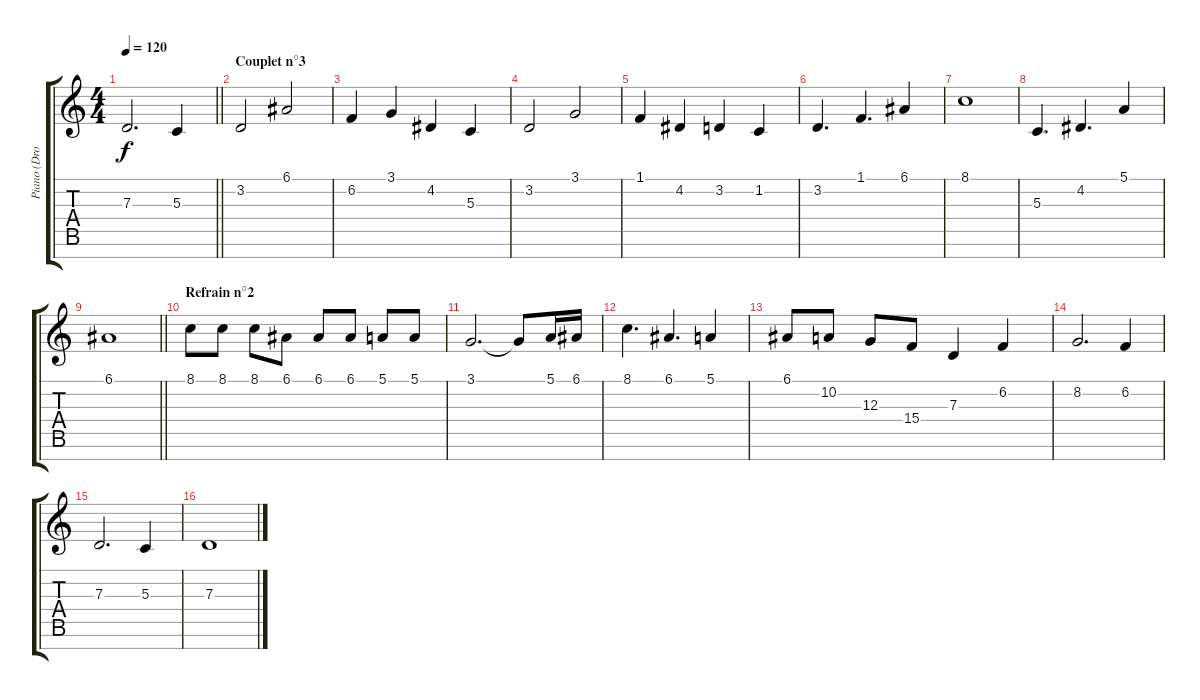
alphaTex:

\track ("Piano (Droite Moyenne)" "Piano (Dro") {instrument acousticgrandpiano}
\staff {score tabs}
\tuning (E4 B3 G3 D3 A2 E2 B1) {hide}
\ts (4 4)
\tempo 120
\clef g2
\barLineRight lightlight
\ks c
7.3{t}.2{d dy f} 5.3.4 |
\section ("" "Couplet n°3")
3.2.2 6.1.2 |
6.2.4 3.1.4 4.2.4 5.3.4 |
3.2.2 3.1.2 |
1.1.4 4.2.4 3.2.4 1.2.4 |
3.2.4{d} 1.1.4{d} 6.1.4 |
8.1.1 |
5.3.4{d} 4.2.4{d} 5.1.4 |
\barLineRight lightlight
6.1.1 |
\section ("" "Refrain n°2")
8.1.8 8.1.8 8.1.8 6.1.8 6.1.8 6.1.8 5.1.8 5.1.8 |
3.1.2{d} 3.1{t}.8 5.1.16 6.1.16 |
8.1.4{d} 6.1.4{d} 5.1.4 |
6.1.8 10.2.8 12.3.8 15.4.8 7.3.4 6.2.4 |
8.2.2{d} 6.2.4 |
7.3.2{d} 5.3.4 |
7.3.1
